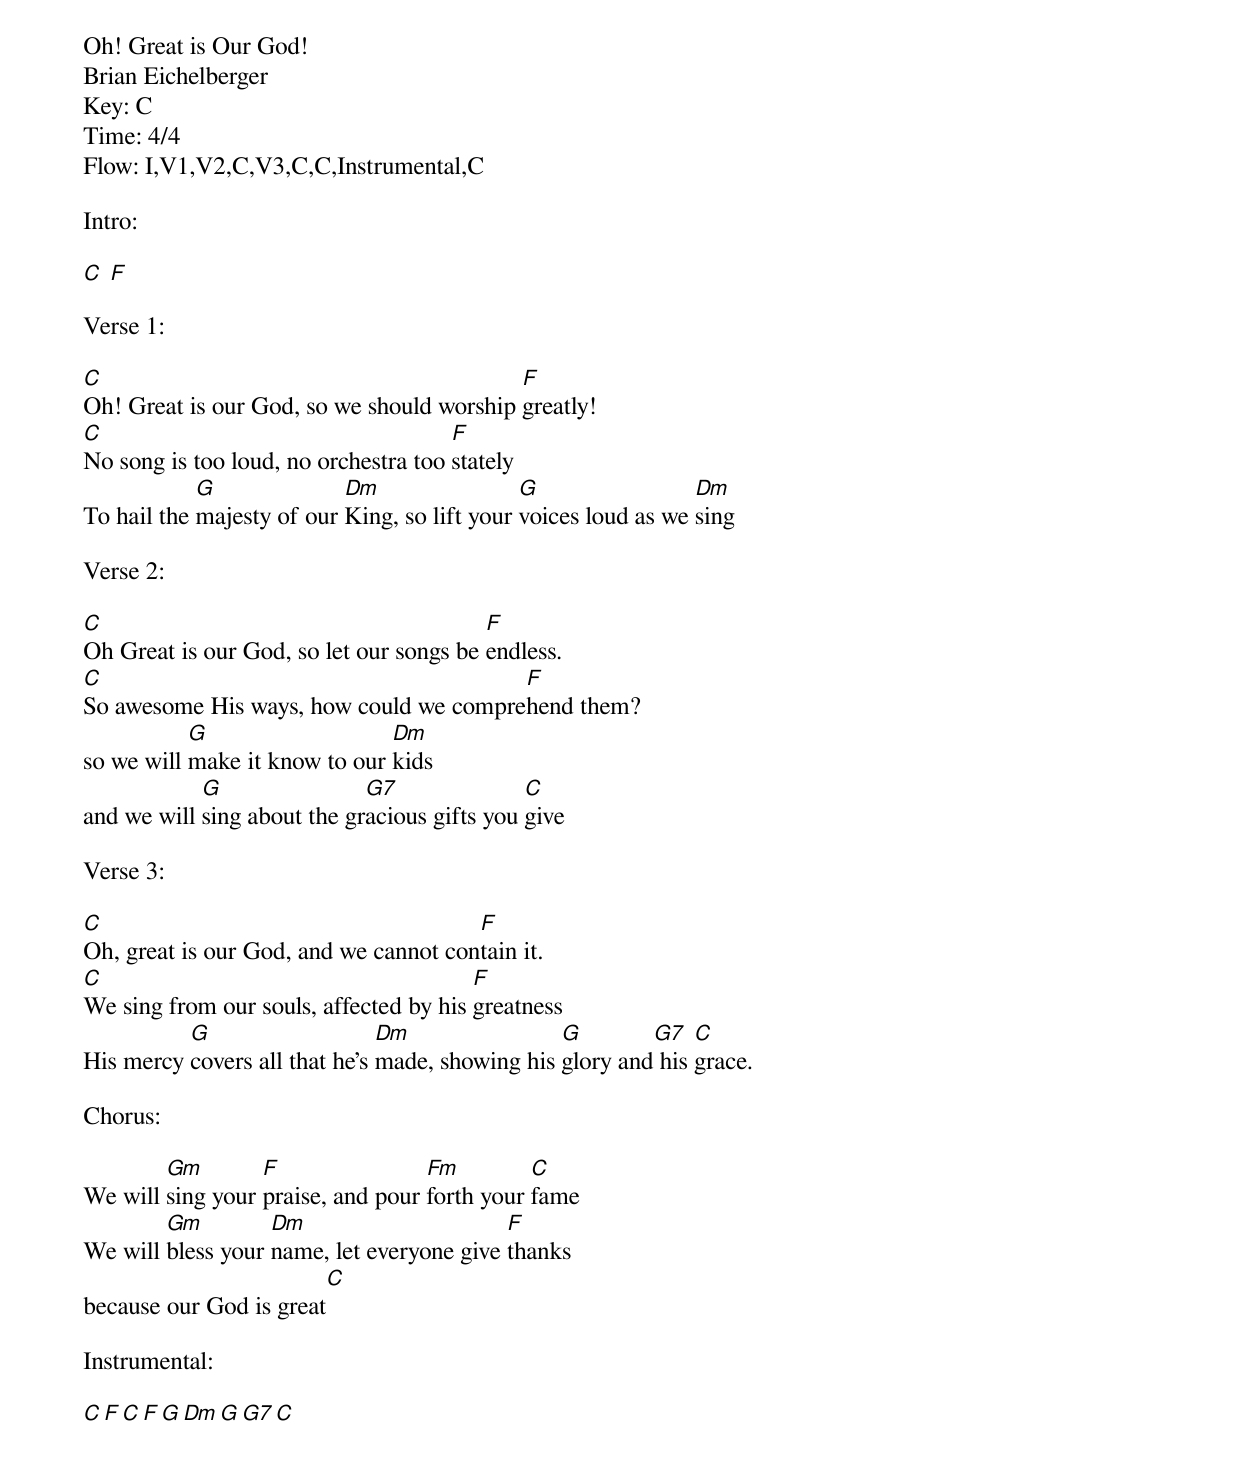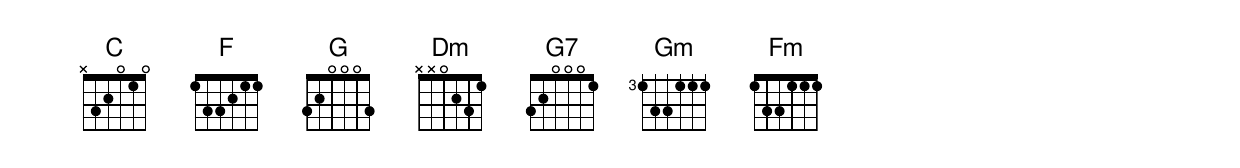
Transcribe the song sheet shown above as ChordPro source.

Oh! Great is Our God!
Brian Eichelberger
Key: C
Time: 4/4
Flow: I,V1,V2,C,V3,C,C,Instrumental,C

Intro:

[C] [F]

Verse 1:

[C]Oh! Great is our God, so we should worship [F]greatly!
[C]No song is too loud, no orchestra too [F]stately
To hail the [G]majesty of our [Dm]King, so lift your [G]voices loud as we [Dm]sing

Verse 2:

[C]Oh Great is our God, so let our songs be [F]endless.
[C]So awesome His ways, how could we compre[F]hend them?
so we will [G]make it know to our [Dm]kids
and we will [G]sing about the gr[G7]acious gifts you [C]give

Verse 3:

[C]Oh, great is our God, and we cannot con[F]tain it.
[C]We sing from our souls, affected by his [F]greatness
His mercy [G]covers all that he's [Dm]made, showing his [G]glory and[G7] his [C]grace.

Chorus:

We will [Gm]sing your [F]praise, and pour [Fm]forth your [C]fame
We will [Gm]bless your [Dm]name, let everyone give [F]thanks
because our God is great[C]

Instrumental:

[C][F][C][F][G][Dm][G][G7][C]
